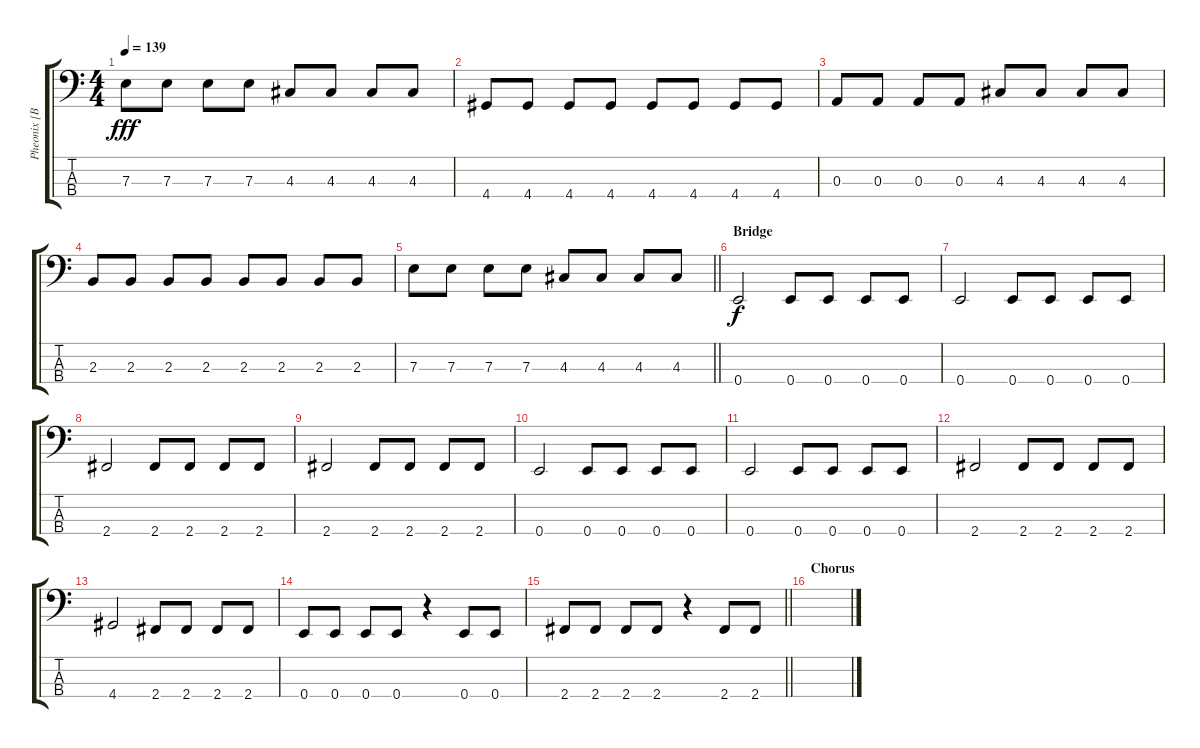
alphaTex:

\track ("Pheonix [Bass]" "Pheonix [B") {instrument electricbassfinger}
\staff {score tabs}
\tuning (G2 D2 A1 E1) {hide}
\ts (4 4)
\tempo 139
\clef f4
\ks c
7.3.8{dy fff} 7.3.8 7.3.8 7.3.8 4.3.8 4.3.8 4.3.8 4.3.8 |
4.4.8 4.4.8 4.4.8 4.4.8 4.4.8 4.4.8 4.4.8 4.4.8 |
0.3.8 0.3.8 0.3.8 0.3.8 4.3.8 4.3.8 4.3.8 4.3.8 |
2.3.8 2.3.8 2.3.8 2.3.8 2.3.8 2.3.8 2.3.8 2.3.8 |
\barLineRight lightlight
7.3.8 7.3.8 7.3.8 7.3.8 4.3.8 4.3.8 4.3.8 4.3.8 |
\section ("" "Bridge")
0.4.2{dy f} 0.4.8 0.4.8 0.4.8 0.4.8 |
0.4.2 0.4.8 0.4.8 0.4.8 0.4.8 |
2.4.2 2.4.8 2.4.8 2.4.8 2.4.8 |
2.4.2 2.4.8 2.4.8 2.4.8 2.4.8 |
0.4.2 0.4.8 0.4.8 0.4.8 0.4.8 |
0.4.2 0.4.8 0.4.8 0.4.8 0.4.8 |
2.4.2 2.4.8 2.4.8 2.4.8 2.4.8 |
4.4.2 2.4.8 2.4.8 2.4.8 2.4.8 |
0.4.8 0.4.8 0.4.8 0.4.8 r.4 0.4.8 0.4.8 |
\barLineRight lightlight
2.4.8 2.4.8 2.4.8 2.4.8 r.4 2.4.8 2.4.8 |
\section ("" "Chorus")
